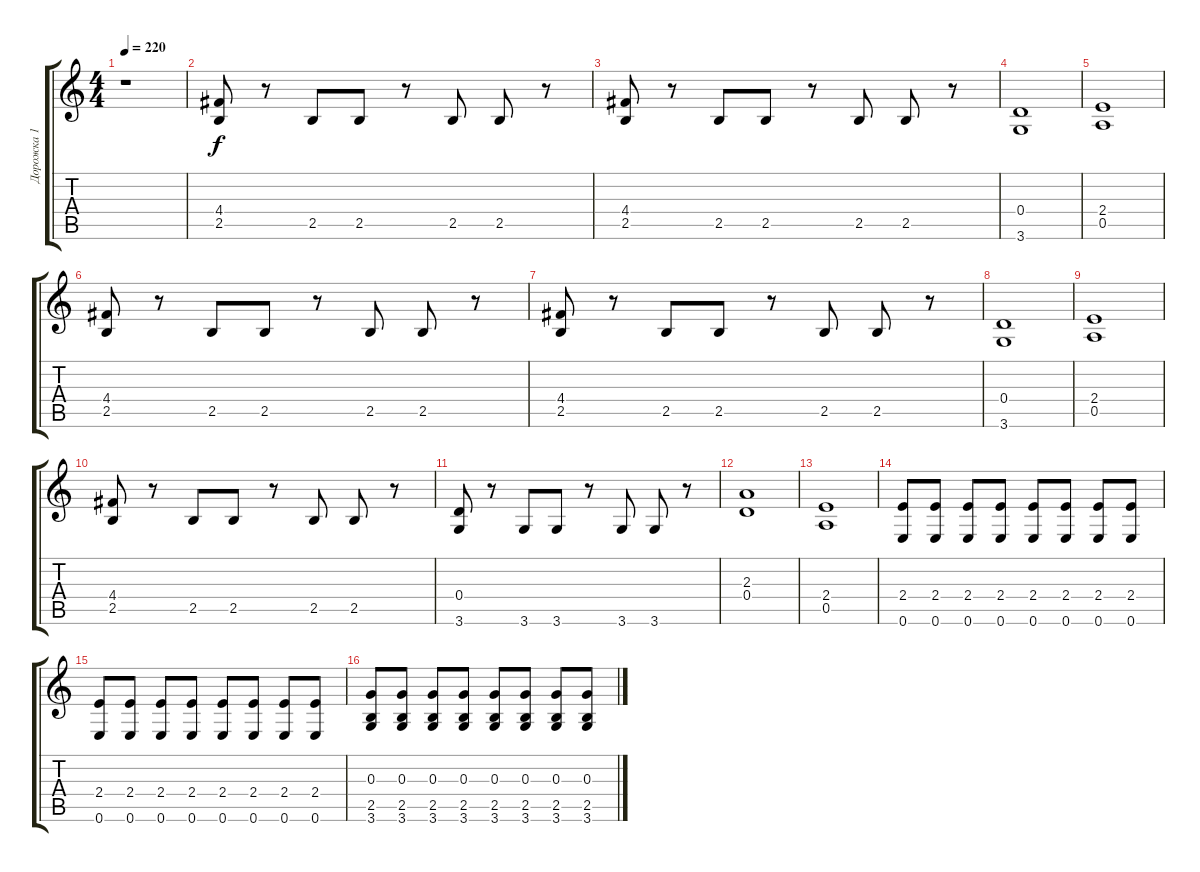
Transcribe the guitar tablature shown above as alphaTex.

\track ("Дорожка 1" "Дорожка 1") {instrument distortionguitar}
\staff {score tabs}
\tuning (E4 B3 G3 D3 A2 E2) {hide}
\ts (4 4)
\tempo 220
\clef g2
\ks c
r.1{dy f instrument distortionguitar} |
(4.4 2.5).8 r.8 2.5.8 2.5.8 r.8 2.5.8 2.5.8 r.8 |
(4.4 2.5).8 r.8 2.5.8 2.5.8 r.8 2.5.8 2.5.8 r.8 |
(0.4 3.6).1 |
(2.4 0.5).1 |
(4.4 2.5).8 r.8 2.5.8 2.5.8 r.8 2.5.8 2.5.8 r.8 |
(4.4 2.5).8 r.8 2.5.8 2.5.8 r.8 2.5.8 2.5.8 r.8 |
(0.4 3.6).1 |
(2.4 0.5).1 |
(4.4 2.5).8 r.8 2.5.8 2.5.8 r.8 2.5.8 2.5.8 r.8 |
(0.4 3.6).8 r.8 3.6.8 3.6.8 r.8 3.6.8 3.6.8 r.8 |
(2.3 0.4).1 |
(2.4 0.5).1 |
(2.4 0.6).8 (2.4 0.6).8 (2.4 0.6).8 (2.4 0.6).8 (2.4 0.6).8 (2.4 0.6).8 (2.4 0.6).8 (2.4 0.6).8 |
(2.4 0.6).8 (2.4 0.6).8 (2.4 0.6).8 (2.4 0.6).8 (2.4 0.6).8 (2.4 0.6).8 (2.4 0.6).8 (2.4 0.6).8 |
(0.3 2.5 3.6).8 (0.3 2.5 3.6).8 (0.3 2.5 3.6).8 (0.3 2.5 3.6).8 (0.3 2.5 3.6).8 (0.3 2.5 3.6).8 (0.3 2.5 3.6).8 (0.3 2.5 3.6).8
